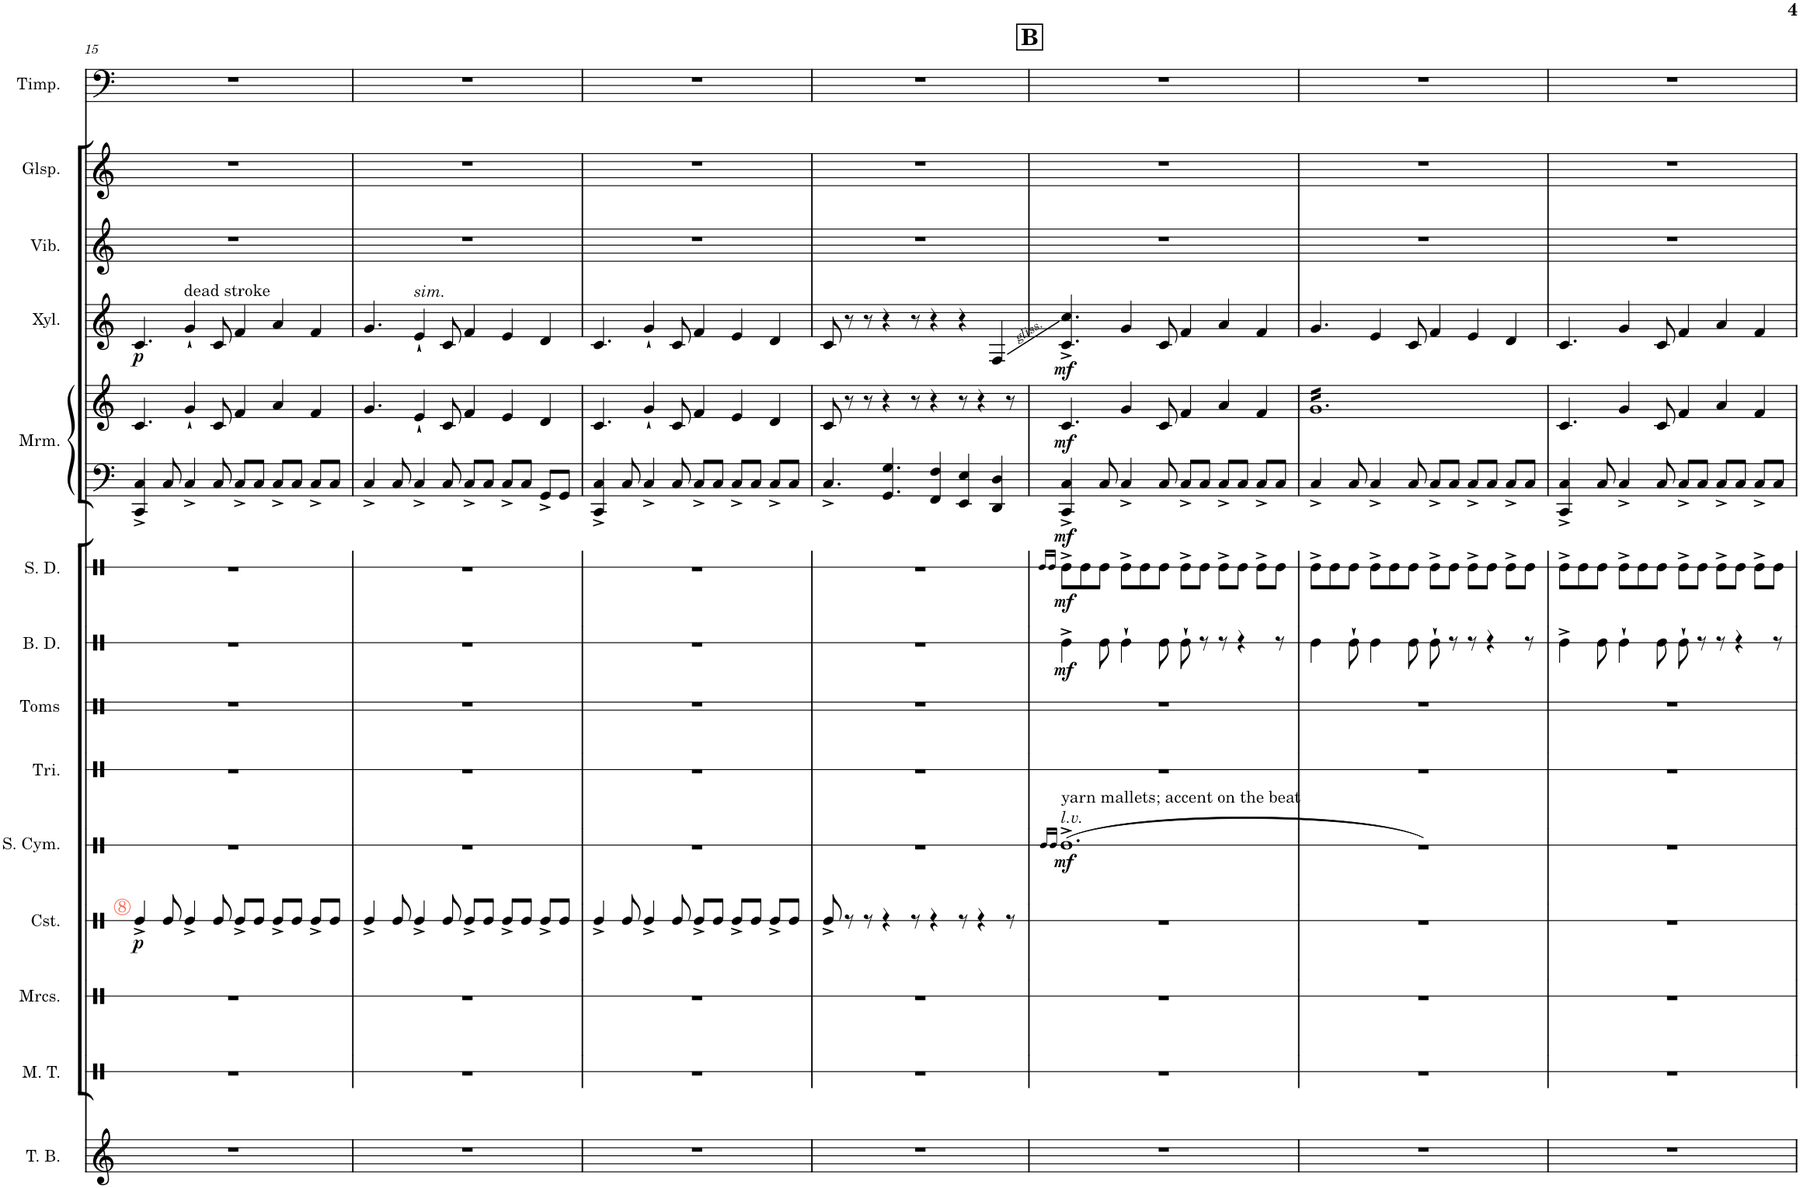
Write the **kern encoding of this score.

**kern	**kern	**kern	**kern	**dynam	**kern	**dynam	**kern	**kern	**kern	**dynam	**kern	**dynam	**kern	**kern	**dynam	**kern	**dynam	**kern	**kern	**kern
*part14	*part13	*part12	*part11	*part11	*part10	*part10	*part9	*part8	*part7	*part7	*part6	*part6	*part5	*part5	*part5	*part4	*part4	*part3	*part2	*part1
*staff15	*staff14	*staff13	*staff12	*staff12	*staff11	*staff11	*staff10	*staff9	*staff8	*staff8	*staff7	*staff7	*staff6	*staff5	*staff5/6	*staff4	*staff4	*staff3	*staff2	*staff1
*I"Tubular Bells	*I"Mark Tree	*I"Maracas	*I"Castanets	*	*I"Suspended Cymbal	*	*I"Triangle Finger Cymbals	*I"Concert Toms	*I"Bass Drum	*	*I"Snare Drum	*	*I"Marimba	*	*	*I"Xylophone	*	*I"Vibraphone	*I"Glockenspiel	*I"Timpani
*I'T. B.	*I'M. T.	*I'Mrcs.	*I'Cst.	*	*I'S. Cym.	*	*I'Tri.	*I'Toms	*I'B. D.	*	*I'S. D.	*	*I'Mrm.	*	*	*I'Xyl.	*	*I'Vib.	*I'Glsp.	*I'Timp.
!!LO:PB:g=z
*clefG2	*clefX	*clefX	*clefX	*	*clefX	*	*clefX	*clefX	*clefX	*	*clefX	*	*clefF4	*clefG2	*	*clefG2	*	*clefG2	*clefG2	*clefF4
*	*	*	*	*	*	*	*	*	*	*	*	*	*	*	*	*Trd-7c-12	*	*	*Trd-14c-24	*
*k[]	*k[]	*k[]	*k[]	*	*k[]	*	*k[]	*k[]	*k[]	*	*k[]	*	*k[]	*k[]	*	*k[]	*	*k[]	*k[]	*k[]
*M12/8	*M12/8	*M12/8	*M12/8	*	*M12/8	*	*M12/8	*M12/8	*M12/8	*	*M12/8	*	*M12/8	*M12/8	*	*M12/8	*	*M12/8	*M12/8	*M12/8
=15	=15	=15	=15	=15	=15	=15	=15	=15	=15	=15	=15	=15	=15	=15	=15	=15	=15	=15	=15	=15
!	!	!	!LO:TX:a:color=#FD6C54:t=8	!	!	!	!	!	!	!	!	!	!	!	!	!	!	!	!	!
!	!	!	!	!LO:DY:b	!	!	!	!	!	!	!	!	!	!	!	!	!LO:DY:b	!	!	!
1.r	1.r	1.r	4Re^/	p	1.r	.	1.r	1.r	1.r	.	1.r	.	4CC/^ 4C/^	4.c/	.	4.c/	p	1.r	1.r	1.r
.	.	.	8Re/	.	.	.	.	.	.	.	.	.	8C/	.	.	.	.	.	.	.
!	!	!	!	!	!	!	!	!	!	!	!	!	!	!	!	!LO:TX:a:t=dead stroke	!	!	!	!
.	.	.	4Re^/	.	.	.	.	.	.	.	.	.	4C^/	4g`/	.	4g`/	.	.	.	.
.	.	.	8Re/	.	.	.	.	.	.	.	.	.	8C/	8c/	.	8c/	.	.	.	.
.	.	.	8Re^/L	.	.	.	.	.	.	.	.	.	8C^/L	4f/	.	4f/	.	.	.	.
.	.	.	8Re/J	.	.	.	.	.	.	.	.	.	8C/J	.	.	.	.	.	.	.
.	.	.	8Re^/L	.	.	.	.	.	.	.	.	.	8C^/L	4a/	.	4a/	.	.	.	.
.	.	.	8Re/J	.	.	.	.	.	.	.	.	.	8C/J	.	.	.	.	.	.	.
.	.	.	8Re^/L	.	.	.	.	.	.	.	.	.	8C^/L	4f/	.	4f/	.	.	.	.
.	.	.	8Re/J	.	.	.	.	.	.	.	.	.	8C/J	.	.	.	.	.	.	.
=16	=16	=16	=16	=16	=16	=16	=16	=16	=16	=16	=16	=16	=16	=16	=16	=16	=16	=16	=16	=16
1.r	1.r	1.r	4Re^/	.	1.r	.	1.r	1.r	1.r	.	1.r	.	4C^/	4.g/	.	4.g/	.	1.r	1.r	1.r
.	.	.	8Re/	.	.	.	.	.	.	.	.	.	8C/	.	.	.	.	.	.	.
!	!	!	!	!	!	!	!	!	!	!	!	!	!	!	!	!LO:TX:a:i:t=sim.	!	!	!	!
.	.	.	4Re^/	.	.	.	.	.	.	.	.	.	4C^/	4e`/	.	4e`/	.	.	.	.
.	.	.	8Re/	.	.	.	.	.	.	.	.	.	8C/	8c/	.	8c/	.	.	.	.
.	.	.	8Re^/L	.	.	.	.	.	.	.	.	.	8C^/L	4f/	.	4f/	.	.	.	.
.	.	.	8Re/J	.	.	.	.	.	.	.	.	.	8C/J	.	.	.	.	.	.	.
.	.	.	8Re^/L	.	.	.	.	.	.	.	.	.	8C^/L	4e/	.	4e/	.	.	.	.
.	.	.	8Re/J	.	.	.	.	.	.	.	.	.	8C/J	.	.	.	.	.	.	.
.	.	.	8Re^/L	.	.	.	.	.	.	.	.	.	8GG^/L	4d/	.	4d/	.	.	.	.
.	.	.	8Re/J	.	.	.	.	.	.	.	.	.	8GG/J	.	.	.	.	.	.	.
=17	=17	=17	=17	=17	=17	=17	=17	=17	=17	=17	=17	=17	=17	=17	=17	=17	=17	=17	=17	=17
1.r	1.r	1.r	4Re^/	.	1.r	.	1.r	1.r	1.r	.	1.r	.	4CC/^ 4C/^	4.c/	.	4.c/	.	1.r	1.r	1.r
.	.	.	8Re/	.	.	.	.	.	.	.	.	.	8C/	.	.	.	.	.	.	.
.	.	.	4Re^/	.	.	.	.	.	.	.	.	.	4C^/	4g`/	.	4g`/	.	.	.	.
.	.	.	8Re/	.	.	.	.	.	.	.	.	.	8C/	8c/	.	8c/	.	.	.	.
.	.	.	8Re^/L	.	.	.	.	.	.	.	.	.	8C^/L	4f/	.	4f/	.	.	.	.
.	.	.	8Re/J	.	.	.	.	.	.	.	.	.	8C/J	.	.	.	.	.	.	.
.	.	.	8Re^/L	.	.	.	.	.	.	.	.	.	8C^/L	4e/	.	4e/	.	.	.	.
.	.	.	8Re/J	.	.	.	.	.	.	.	.	.	8C/J	.	.	.	.	.	.	.
.	.	.	8Re^/L	.	.	.	.	.	.	.	.	.	8C^/L	4d/	.	4d/	.	.	.	.
.	.	.	8Re/J	.	.	.	.	.	.	.	.	.	8C/J	.	.	.	.	.	.	.
=18	=18	=18	=18	=18	=18	=18	=18	=18	=18	=18	=18	=18	=18	=18	=18	=18	=18	=18	=18	=18
1.r	1.r	1.r	8Re^/	.	1.r	.	1.r	1.r	1.r	.	1.r	.	4.C^/	8c/	.	8c/	.	1.r	1.r	1.r
.	.	.	8r	.	.	.	.	.	.	.	.	.	.	8r	.	8r	.	.	.	.
.	.	.	8r	.	.	.	.	.	.	.	.	.	.	8r	.	8r	.	.	.	.
.	.	.	4r	.	.	.	.	.	.	.	.	.	4.GG/ 4.G/	4r	.	4r	.	.	.	.
.	.	.	8r	.	.	.	.	.	.	.	.	.	.	8r	.	8r	.	.	.	.
.	.	.	4r	.	.	.	.	.	.	.	.	.	4FF/ 4F/	4r	.	4r	.	.	.	.
.	.	.	8r	.	.	.	.	.	.	.	.	.	4EE/ 4E/	8r	.	4r	.	.	.	.
.	.	.	4r	.	.	.	.	.	.	.	.	.	.	4r	.	.	.	.	.	.
.	.	.	.	.	.	.	.	.	.	.	.	.	4DD/ 4D/	.	.	4F/	.	.	.	.
.	.	.	8r	.	.	.	.	.	.	.	.	.	.	8r	.	.	.	.	.	.
!!LO:REH:place=s1:a:B:cj:fs=14:t=B
=19	=19	=19	=19	=19	=19	=19	=19	=19	=19	=19	=19	=19	=19	=19	=19	=19	=19	=19	=19	=19
.	.	.	.	.	16qRe/LL	.	.	.	.	.	16qRe/LL	.	.	.	.	.	.	.	.	.
.	.	.	.	.	16qRe/JJ	.	.	.	.	.	16qRe/JJ	.	.	.	.	.	.	.	.	.
!	!	!	!	!	!LO:TX:a:i:t=l.v.	!	!	!	!	!	!	!	!	!	!	!	!	!	!	!
!	!	!	!	!	!LO:TX:a:t=yarn mallets; accent on the beat	!	!	!	!	!	!	!	!	!	!	!	!	!	!	!
!	!	!	!	!	!	!LO:DY:b	!	!	!	!LO:DY:b	!	!LO:DY:b	!	!	!LO:DY:b=2	!	!	!	!	!
!	!	!	!	!	!	!	!	!	!	!	!	!	!	!	!LO:DY:n=1:b	!	!LO:DY:b	!	!	!
1.r	1.r	1.r	1.r	.	(1.Re^	mf	1.r	1.r	4Re^\	mf	8Re^\L	mf	4CC/^ 4C/^	4.c/	mf mf	4.c/^ 4.cc/^	mf	1.r	1.r	1.r
.	.	.	.	.	.	.	.	.	.	.	8Re\	.	.	.	.	.	.	.	.	.
.	.	.	.	.	.	.	.	.	8Re\	.	8Re\J	.	8C/	.	.	.	.	.	.	.
.	.	.	.	.	.	.	.	.	4Re`\	.	8Re^\L	.	4C^/	4g/	.	4g/	.	.	.	.
.	.	.	.	.	.	.	.	.	.	.	8Re\	.	.	.	.	.	.	.	.	.
.	.	.	.	.	.	.	.	.	8Re\	.	8Re\J	.	8C/	8c/	.	8c/	.	.	.	.
.	.	.	.	.	.	.	.	.	8Re`\	.	8Re^\L	.	8C^/L	4f/	.	4f/	.	.	.	.
.	.	.	.	.	.	.	.	.	8r	.	8Re\J	.	8C/J	.	.	.	.	.	.	.
.	.	.	.	.	.	.	.	.	8r	.	8Re^\L	.	8C^/L	4a/	.	4a/	.	.	.	.
.	.	.	.	.	.	.	.	.	4r	.	8Re\J	.	8C/J	.	.	.	.	.	.	.
.	.	.	.	.	.	.	.	.	.	.	8Re^\L	.	8C^/L	4f/	.	4f/	.	.	.	.
.	.	.	.	.	.	.	.	.	8r	.	8Re\J	.	8C/J	.	.	.	.	.	.	.
=20	=20	=20	=20	=20	=20	=20	=20	=20	=20	=20	=20	=20	=20	=20	=20	=20	=20	=20	=20	=20
*	*	*	*	*	*	*	*	*	*	*	*	*	*	*tremolo	*	*	*	*	*	*
1.r	1.r	1.r	1.r	.	1.r)	.	1.r	1.r	4Re\	.	8Re^\L	.	4C^/	16gLL	.	4.g/	.	1.r	1.r	1.r
.	.	.	.	.	.	.	.	.	.	.	.	.	.	16g	.	.	.	.	.	.
.	.	.	.	.	.	.	.	.	.	.	8Re\	.	.	16g	.	.	.	.	.	.
.	.	.	.	.	.	.	.	.	.	.	.	.	.	16g	.	.	.	.	.	.
.	.	.	.	.	.	.	.	.	8Re`\	.	8Re\J	.	8C/	16g	.	.	.	.	.	.
.	.	.	.	.	.	.	.	.	.	.	.	.	.	16g	.	.	.	.	.	.
.	.	.	.	.	.	.	.	.	4Re\	.	8Re^\L	.	4C^/	16g	.	4e/	.	.	.	.
.	.	.	.	.	.	.	.	.	.	.	.	.	.	16g	.	.	.	.	.	.
.	.	.	.	.	.	.	.	.	.	.	8Re\	.	.	16g	.	.	.	.	.	.
.	.	.	.	.	.	.	.	.	.	.	.	.	.	16g	.	.	.	.	.	.
.	.	.	.	.	.	.	.	.	8Re\	.	8Re\J	.	8C/	16g	.	8c/	.	.	.	.
.	.	.	.	.	.	.	.	.	.	.	.	.	.	16g	.	.	.	.	.	.
.	.	.	.	.	.	.	.	.	8Re`\	.	8Re^\L	.	8C^/L	16g	.	4f/	.	.	.	.
.	.	.	.	.	.	.	.	.	.	.	.	.	.	16g	.	.	.	.	.	.
.	.	.	.	.	.	.	.	.	8r	.	8Re\J	.	8C/J	16g	.	.	.	.	.	.
.	.	.	.	.	.	.	.	.	.	.	.	.	.	16g	.	.	.	.	.	.
.	.	.	.	.	.	.	.	.	8r	.	8Re^\L	.	8C^/L	16g	.	4e/	.	.	.	.
.	.	.	.	.	.	.	.	.	.	.	.	.	.	16g	.	.	.	.	.	.
.	.	.	.	.	.	.	.	.	4r	.	8Re\J	.	8C/J	16g	.	.	.	.	.	.
.	.	.	.	.	.	.	.	.	.	.	.	.	.	16g	.	.	.	.	.	.
.	.	.	.	.	.	.	.	.	.	.	8Re^\L	.	8C^/L	16g	.	4d/	.	.	.	.
.	.	.	.	.	.	.	.	.	.	.	.	.	.	16g	.	.	.	.	.	.
.	.	.	.	.	.	.	.	.	8r	.	8Re\J	.	8C/J	16g	.	.	.	.	.	.
.	.	.	.	.	.	.	.	.	.	.	.	.	.	16gJJ	.	.	.	.	.	.
*	*	*	*	*	*	*	*	*	*	*	*	*	*	*Xtremolo	*	*	*	*	*	*
=21	=21	=21	=21	=21	=21	=21	=21	=21	=21	=21	=21	=21	=21	=21	=21	=21	=21	=21	=21	=21
1.r	1.r	1.r	1.r	.	1.r	.	1.r	1.r	4Re^\	.	8Re^\L	.	4CC/^ 4C/^	4.c/	.	4.c/	.	1.r	1.r	1.r
.	.	.	.	.	.	.	.	.	.	.	8Re\	.	.	.	.	.	.	.	.	.
.	.	.	.	.	.	.	.	.	8Re\	.	8Re\J	.	8C/	.	.	.	.	.	.	.
.	.	.	.	.	.	.	.	.	4Re`\	.	8Re^\L	.	4C^/	4g/	.	4g/	.	.	.	.
.	.	.	.	.	.	.	.	.	.	.	8Re\	.	.	.	.	.	.	.	.	.
.	.	.	.	.	.	.	.	.	8Re\	.	8Re\J	.	8C/	8c/	.	8c/	.	.	.	.
.	.	.	.	.	.	.	.	.	8Re`\	.	8Re^\L	.	8C^/L	4f/	.	4f/	.	.	.	.
.	.	.	.	.	.	.	.	.	8r	.	8Re\J	.	8C/J	.	.	.	.	.	.	.
.	.	.	.	.	.	.	.	.	8r	.	8Re^\L	.	8C^/L	4a/	.	4a/	.	.	.	.
.	.	.	.	.	.	.	.	.	4r	.	8Re\J	.	8C/J	.	.	.	.	.	.	.
.	.	.	.	.	.	.	.	.	.	.	8Re^\L	.	8C^/L	4f/	.	4f/	.	.	.	.
.	.	.	.	.	.	.	.	.	8r	.	8Re\J	.	8C/J	.	.	.	.	.	.	.
=	=	=	=	=	=	=	=	=	=	=	=	=	=	=	=	=	=	=	=	=
*-	*-	*-	*-	*-	*-	*-	*-	*-	*-	*-	*-	*-	*-	*-	*-	*-	*-	*-	*-	*-
